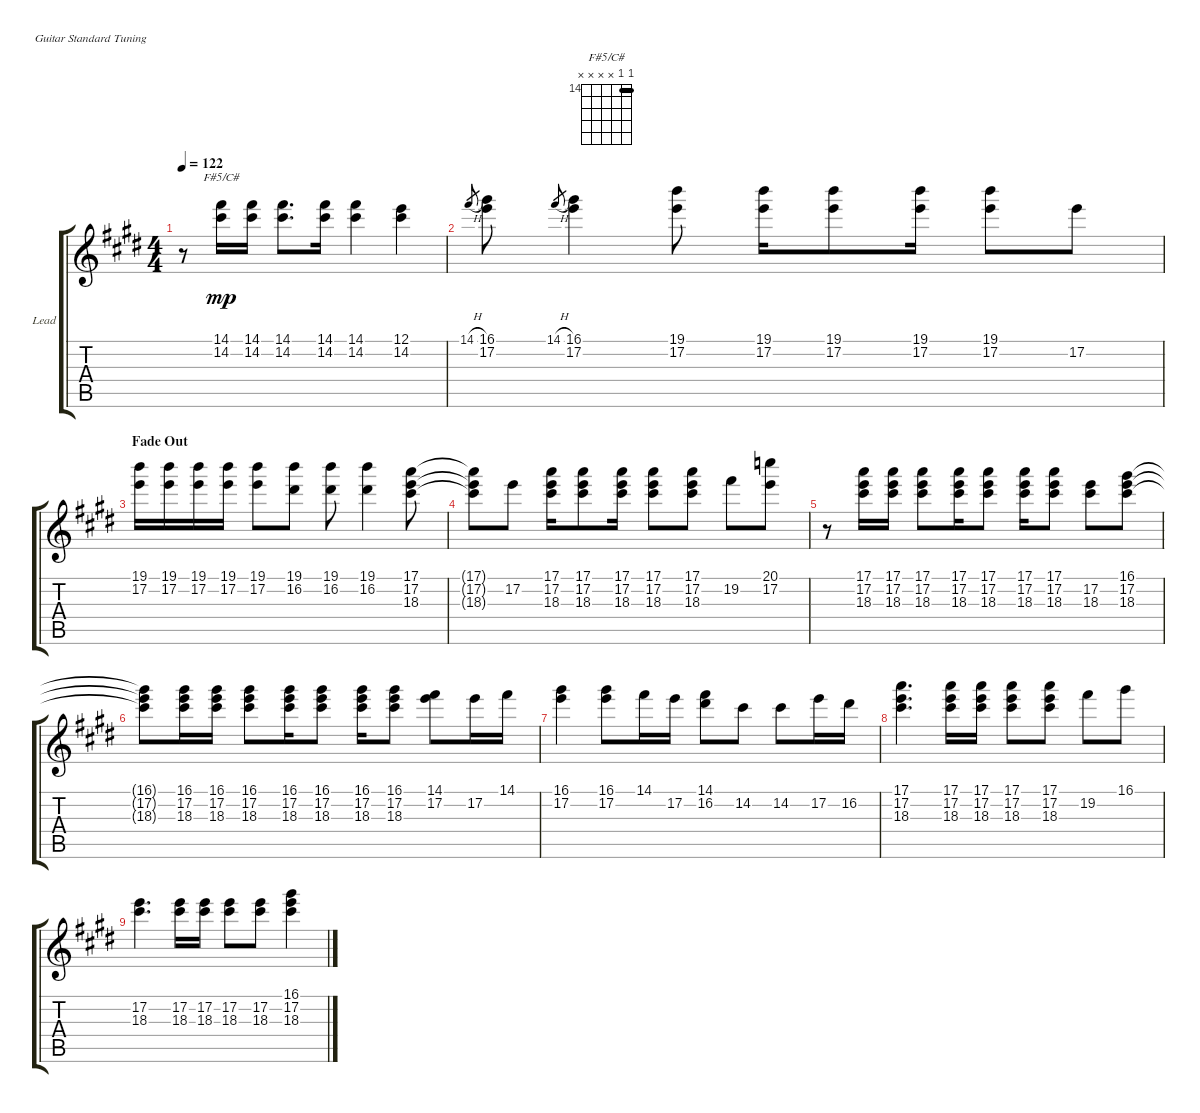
\defaultSystemsLayout 4
\bracketExtendMode groupsimilarinstruments
\firstSystemTrackNameOrientation horizontal
\otherSystemsTrackNameOrientation horizontal
\track ("Lead Guitar (Frank Zappa)" "Lead") {instrument overdrivenguitar}
\staff {score tabs}
\tuning (E4 B3 G3 D3 A2 E2)
\chord ("F#5/C#" 14 14 x x x x) {firstfret 14 barre 14}
\ts (4 4)
\tempo 122
\clef g2
\ks e
r.8{dy mp} (14.2 14.1).16{ch "F#5/C#"} (14.2 14.1).16 (14.2 14.1).8{d} (14.2 14.1).16 (14.2 14.1).4 (14.2 12.1).4 |
14.1{h}.8{gr} (16.1 17.2).8 14.1{h}.8{gr} (16.1 17.2).4 (19.1 17.2).8 (19.1 17.2).16 (19.1 17.2).8 (19.1 17.2).16 (19.1 17.2).8 17.2.8 |
\section ("" "Fade Out")
(19.1 17.2).16 (19.1 17.2).16 (19.1 17.2).16 (19.1 17.2).16 (19.1 17.2).8 (19.1 16.2).8 (19.1 16.2).8 (19.1 16.2).4 (17.1 17.2 18.3).8 |
(17.1{t} 17.2{t} 18.3{t}).8 17.2.8 (17.1 17.2 18.3).16 (17.1 17.2 18.3).8 (17.1 17.2 18.3).16 (17.1 17.2 18.3).8 (17.1 17.2 18.3).8 19.2.8 (17.2 20.1).8 |
r.8 (17.1 17.2 18.3).16 (17.1 17.2 18.3).16 (17.1 17.2 18.3).8 (17.1 17.2 18.3).16 (17.1 17.2 18.3).8 (17.1 17.2 18.3).16 (17.1 17.2 18.3).8 (17.2 18.3).8 (16.1 17.2 18.3).8 |
(16.1{t} 17.2{t} 18.3{t}).8 (16.1 17.2 18.3).16 (16.1 17.2 18.3).16 (16.1 17.2 18.3).8 (16.1 17.2 18.3).16 (16.1 17.2 18.3).8 (16.1 17.2 18.3).16 (16.1 17.2 18.3).8 (14.1 17.2).8 17.2.16 14.1.16 |
(17.2 16.1).4 (16.1 17.2).8 14.1.16 17.2.16 (14.1 16.2).8 14.2.8 14.2.8 17.2.16 16.2.16 |
(17.1 17.2 18.3).4{d} (17.1 17.2 18.3).16 (17.1 17.2 18.3).16 (17.1 17.2 18.3).8 (17.1 17.2 18.3).8 19.2.8 16.1.8 |
(17.2 18.3).4{d} (17.2 18.3).16 (17.2 18.3).16 (17.2 18.3).8 (17.2 18.3).8 (16.1 17.2 18.3).4
